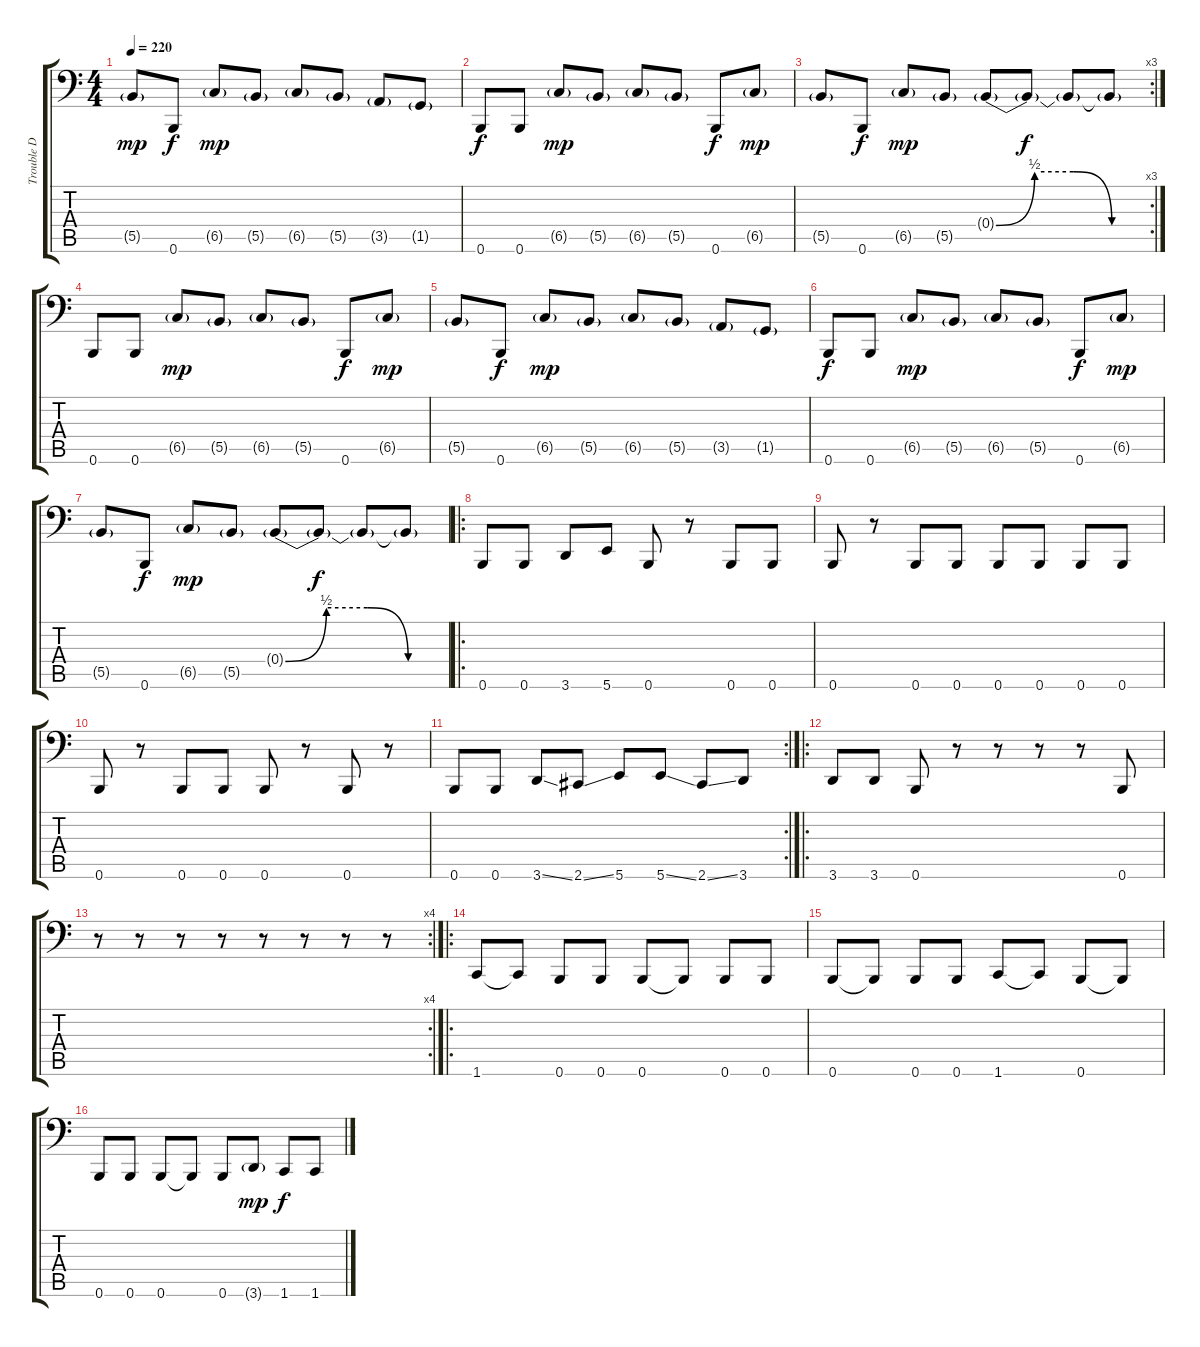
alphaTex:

\track ("Trouble D" "Trouble D") {instrument electricbassfinger}
\staff {score tabs}
\tuning (Db3 Ab2 E2 B1 Gb1 B0) {hide}
\ts (4 4)
\tempo 220
\clef f4
\ks c
5.5{g}.8{dy mp} 0.6.8{dy f} 6.5{g}.8{dy mp} 5.5{g}.8 6.5{g}.8 5.5{g}.8 3.5{g}.8 1.5{g}.8 |
0.6.8{dy f} 0.6.8 6.5{g}.8{dy mp} 5.5{g}.8 6.5{g}.8 5.5{g}.8 0.6.8{dy f} 6.5{g}.8{dy mp} |
\rc 3
5.5{g}.8 0.6.8{dy f} 6.5{g}.8{dy mp} 5.5{g}.8 0.4{be (custom 0 0 15 2 30 2 45 0 60 0) g}.8 0.4{t}.8{dy f} 0.4{t}.8 0.4{t}.8 |
0.6.8 0.6.8 6.5{g}.8{dy mp} 5.5{g}.8 6.5{g}.8 5.5{g}.8 0.6.8{dy f} 6.5{g}.8{dy mp} |
5.5{g}.8 0.6.8{dy f} 6.5{g}.8{dy mp} 5.5{g}.8 6.5{g}.8 5.5{g}.8 3.5{g}.8 1.5{g}.8 |
0.6.8{dy f} 0.6.8 6.5{g}.8{dy mp} 5.5{g}.8 6.5{g}.8 5.5{g}.8 0.6.8{dy f} 6.5{g}.8{dy mp} |
5.5{g}.8 0.6.8{dy f} 6.5{g}.8{dy mp} 5.5{g}.8 0.4{be (custom 0 0 15 2 30 2 45 0 60 0) g}.8 0.4{t}.8{dy f} 0.4{t}.8 0.4{t}.8 |
\ro
0.6.8 0.6.8 3.6.8 5.6.8 0.6.8 r.8 0.6.8 0.6.8 |
0.6.8 r.8 0.6.8 0.6.8 0.6.8 0.6.8 0.6.8 0.6.8 |
0.6.8 r.8 0.6.8 0.6.8 0.6.8 r.8 0.6.8 r.8 |
\rc 2
0.6.8 0.6.8 3.6{ss}.8 2.6{ss}.8 5.6.8 5.6{ss}.8 2.6{ss}.8 3.6.8 |
\ro
3.6.8 3.6.8 0.6.8 r.8 r.8 r.8 r.8 0.6.8 |
\rc 4
r.8 r.8 r.8 r.8 r.8 r.8 r.8 r.8 |
\ro
1.6.8 1.6{t}.8 0.6.8 0.6.8 0.6.8 0.6{t}.8 0.6.8 0.6.8 |
0.6.8 0.6{t}.8 0.6.8 0.6.8 1.6.8 1.6{t}.8 0.6.8 0.6{t}.8 |
0.6.8 0.6.8 0.6.8 0.6{t}.8 0.6.8 3.6{g}.8{dy mp} 1.6.8{dy f} 1.6.8
